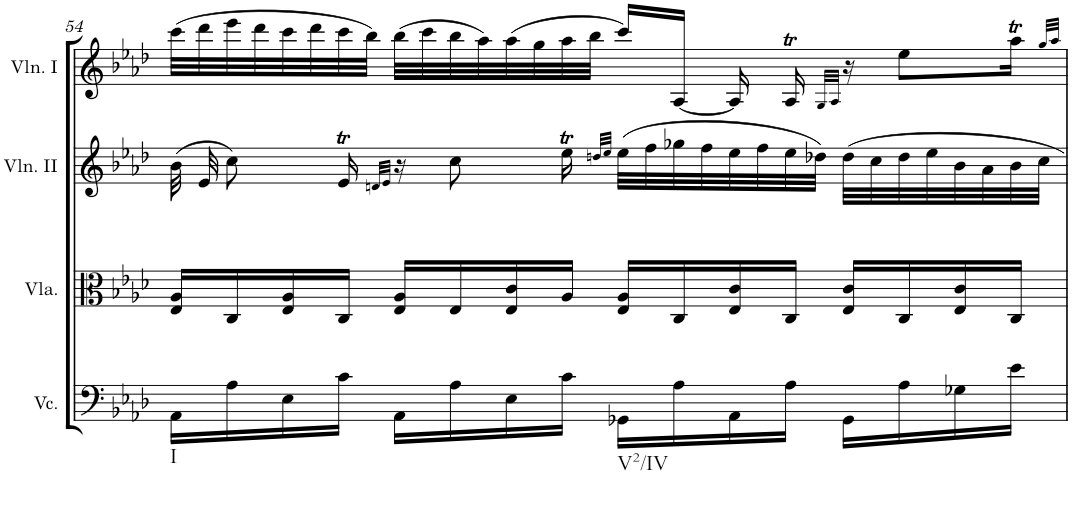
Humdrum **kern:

**kern	**kern	**kern	**kern
*part4	*part3	*part2	*part1
*staff4	*staff3	*staff2	*staff1
*I"Violoncello	*I"Viola	*I"Violin II	*I"Violin I
*I'Vc.	*I'Vla.	*I'Vln. II	*I'Vln. I
!!LO:PB:g=z
*clefF4	*clefC3	*clefG2	*clefG2
*k[b-e-a-d-]	*k[b-e-a-d-]	*k[b-e-a-d-]	*k[b-e-a-d-]
*A-:	*A-:	*A-:	*A-:
*M4/4	*M4/4	*M4/4	*M4/4
*met(c)	*met(c)	*met(c)	*met(c)
=54	=54	=54	=54
!LO:TX:b:t=I	!	!	!
16AA-\LL	16E-/ 16A-/LL	(32b-\	(32ccc\LLL
.	.	32e-/	32ddd-\
16A-\	16C/	8cc\)	32eee-\
.	.	.	32ddd-\
16E-\	16E-/ 16A-/	.	32ccc\
.	.	.	32ddd-\
16c\JJ	16C/JJ	16e-T/	32ccc\
.	.	.	32bb-\JJJ)
.	.	32qdn/LLL	.
.	.	32qe-/JJJ	.
16AA-\LL	16E-/ 16A-/LL	16r	(32bb-\LLL
.	.	.	32ccc\
16A-\	16E-/	8cc\	32bb-\
.	.	.	32aa-\)
16E-\	16E-/ 16c/	.	(32aa-\
.	.	.	32gg\
16c\JJ	16A-/JJ	16ee-T\	32aa-\
.	.	.	32bb-\JJJ
.	.	32qddn/LLL	.
.	.	32qee-/JJJ	.
!LO:TX:b:t=V2/IV	!	!	!
16GG-X\LL	16E-/ 16A-/LL	(32ee-\LLL	16ccc/LL)
.	.	32ff\	.
16A-\	16C/	32gg-X\	[16A-/JJ
.	.	32ff\	.
16AA-\	16E-/ 16c/	32ee-\	16A-/]
.	.	32ff\	.
16A-\JJ	16C/JJ	32ee-\	16A-T/
.	.	32dd-X\JJJ)	.
.	.	.	32qG/LLL
.	.	.	32qA-/JJJ
16GG-\LL	16E-/ 16c/LL	32dd-\LLL	16r
.	.	32cc\	.
16A-\	16C/	32dd-\	8ee-\L
.	.	32ee-\	.
16G-X\	16E-/ 16c/	32b-\	.
.	.	32a-\	.
16e-\JJ	16C/JJ	32b-\	16aa-T\Jk
.	.	32cc\JJJ	.
.	.	.	32qgg/LLL
.	.	.	32qaa-/JJJ
=	=	=	=
*-	*-	*-	*-
